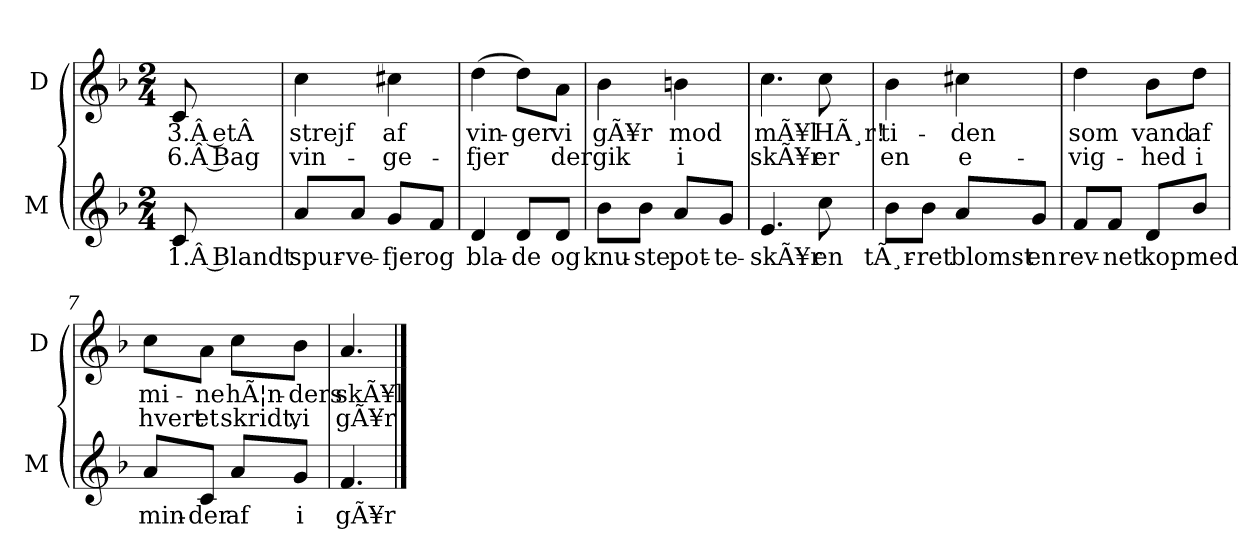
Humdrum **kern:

**kern	**text	**kern	**text	**text
*part2	*part2	*part1	*part1	*part1
*staff2	*staff2	*staff1	*staff1	*staff1
*I"M	*	*I"D	*	*
*I'M	*	*I'D	*	*
*clefG2	*	*clefG2	*	*
*k[b-]	*	*k[b-]	*	*
*M2/4	*	*M2/4	*	*
*MM48	*	*MM48	*	*
=	=	=	=	=
8c/	1.Â Blandt	8c/	3.Â etÂ	6.Â Bag
=1	=1	=1	=1	=1
8a/L	spur-	4cc\	strejf	vin-
8a/J	-ve-	.	.	.
8g/L	-fjer	4cc#X\	af	-ge-
8f/J	og	.	.	.
=2	=2	=2	=2	=2
4d/	bla-	(>4dd\	vin-	-fjer
8d/L	-de	8dd\L)	-ger	.
8d/J	og	8a\J	vi	der
=3	=3	=3	=3	=3
8b-\L	knu-	4b-\	gÃ¥r	gik
8b-\J	-ste	.	.	.
8a/L	pot-	4bn\	mod	i
8g/J	-te-	.	.	.
=4	=4	=4	=4	=4
4.e/	-skÃ¥r	4.cc\	mÃ¥l	skÃ¥r
8cc\	en	8cc\	HÃ¸r!	er
!!LO:LB:g=z
=5	=5	=5	=5	=5
8b-\L	tÃ¸r-	4b-\	ti-	en
8b-\J	-ret	.	.	.
8a/L	blomst	4cc#X\	-den	e-
8g/J	en	.	.	.
=6	=6	=6	=6	=6
8f/L	rev-	4dd\	som	-vig-
8f/J	-net	.	.	.
8d/L	kop	8b-\L	vand	-hed
8b-/J	med	8dd\J	af	i
=7	=7	=7	=7	=7
8a/L	min-	8cc\L	mi-	hvert
8c/J	-der	8a\J	-ne	et
8a/L	af	8cc\L	hÃ¦n-	skridt,
8g/J	i	8b-\J	-ders	vi
=8	=8	=8	=8	=8
4.f/	gÃ¥r	4.a/	skÃ¥l	gÃ¥r
==	==	==	==	==
*-	*-	*-	*-	*-
